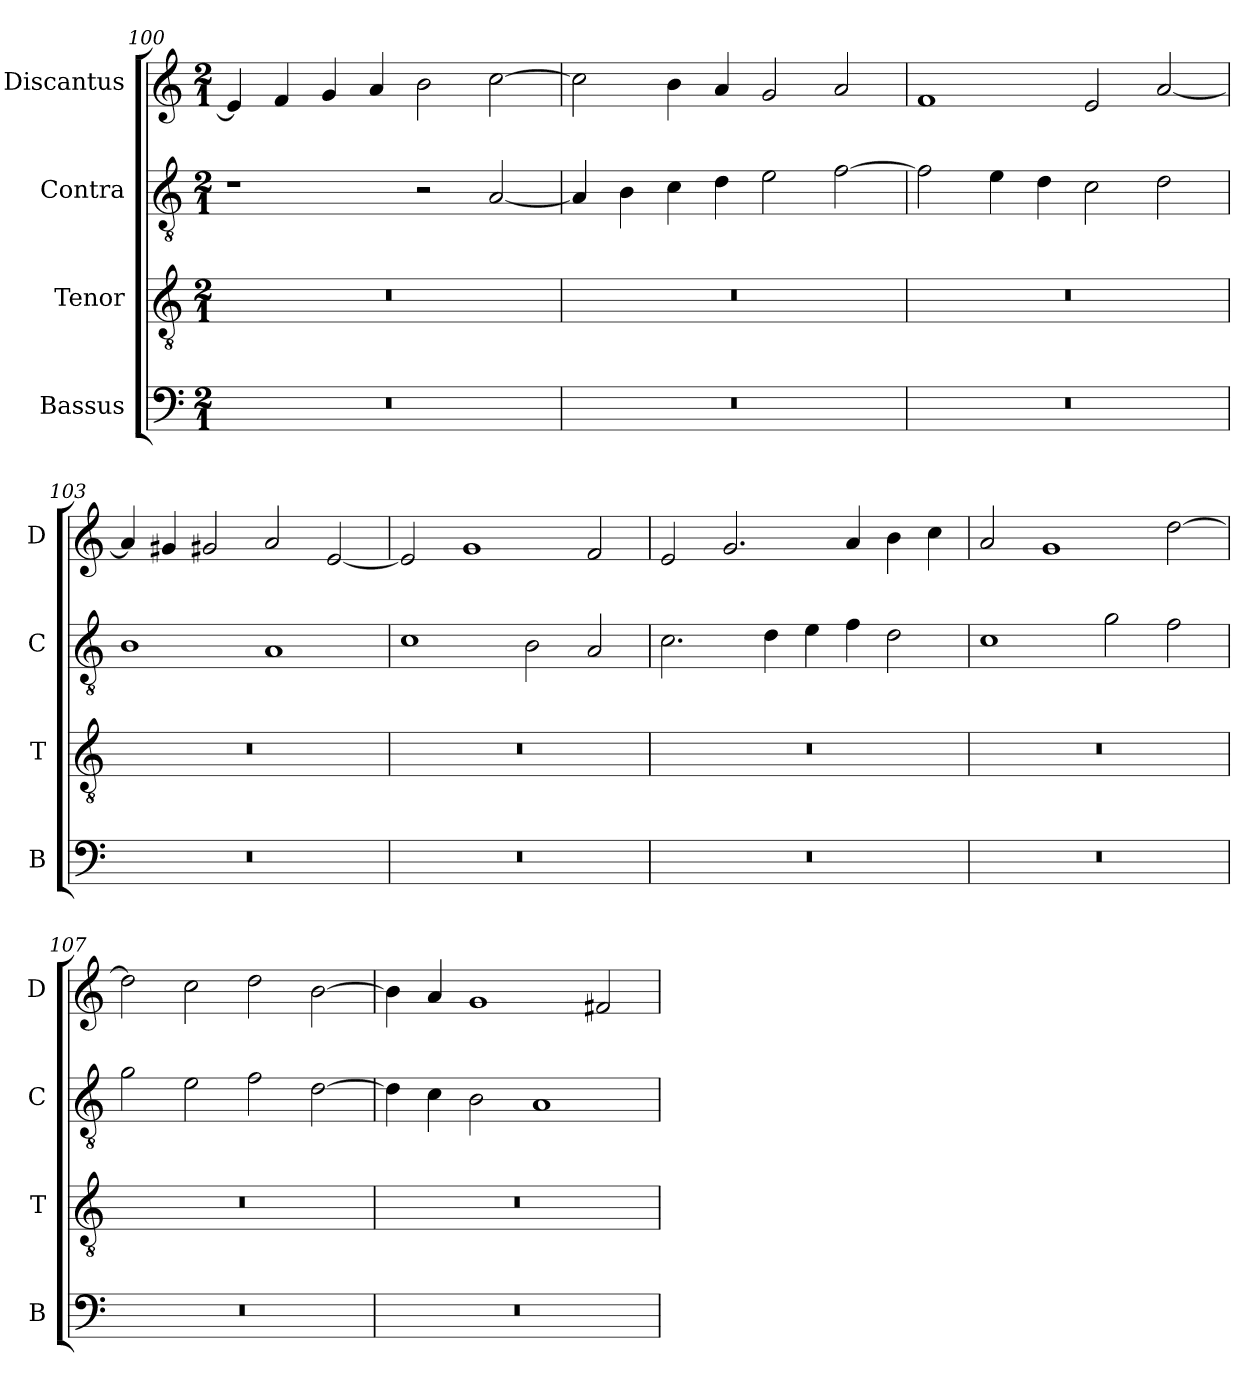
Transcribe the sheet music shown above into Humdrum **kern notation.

**kern	**kern	**kern	**kern
*part4	*part3	*part2	*part1
*staff4	*staff3	*staff2	*staff1
*I"Bassus	*I"Tenor	*I"Contra	*I"Discantus
*I'B	*I'T	*I'C	*I'D
*clefF4	*clefGv2	*clefGv2	*clefG2
*k[]	*k[]	*k[]	*k[]
*M2/1	*M2/1	*M2/1	*M2/1
=100	=100	=100	=100
0r	0r	1r	4e/]
.	.	.	4f/
.	.	.	4g/
.	.	.	4a/
.	.	2r	2b\
.	.	[2A/	[2cc\
=101	=101	=101	=101
0r	0r	4A/]	2cc\]
.	.	4B\	.
.	.	4c\	4b\
.	.	4d\	4a/
.	.	2e\	2g/
.	.	[2f\	2a/
=102	=102	=102	=102
0r	0r	2f\]	1f
.	.	4e\	.
.	.	4d\	.
.	.	2c\	2e/
.	.	2d\	[2a/
=103	=103	=103	=103
0r	0r	1B	4a/]
.	.	.	4g#X/
.	.	.	2g#X/
.	.	1A	2a/
.	.	.	[2e/
=104	=104	=104	=104
0r	0r	1c	2e/]
.	.	.	1g
.	.	2B\	.
.	.	2A/	2f/
=105	=105	=105	=105
0r	0r	2.c\	2e/
.	.	.	2.g/
.	.	4d\	.
.	.	4e\	.
.	.	4f\	4a/
.	.	2d\	4b\
.	.	.	4cc\
=106	=106	=106	=106
0r	0r	1c	2a/
.	.	.	1g
.	.	2g\	.
.	.	2f\	[2dd\
=107	=107	=107	=107
0r	0r	2g\	2dd\]
.	.	2e\	2cc\
.	.	2f\	2dd\
.	.	[2d\	[2b\
=108	=108	=108	=108
0r	0r	4d\]	4b\]
.	.	4c\	4a/
.	.	2B\	1g
.	.	1A	.
.	.	.	2f#X/
=	=	=	=
*-	*-	*-	*-
